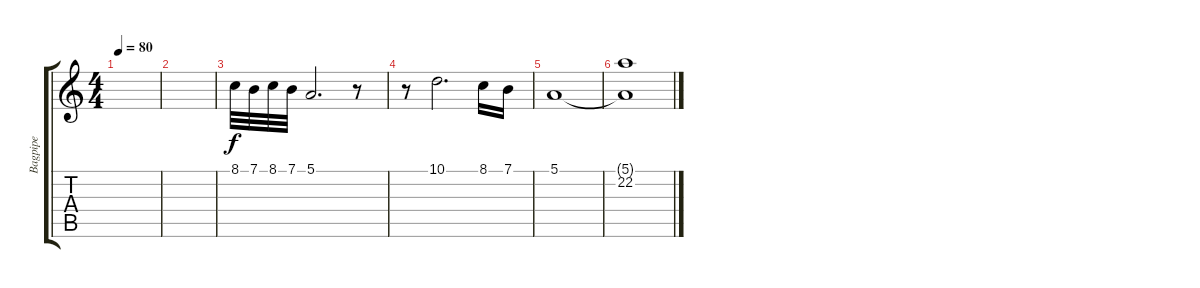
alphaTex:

\track ("Bagpipe" "Bagpipe") {instrument bagpipe}
\staff {score tabs}
\tuning (E4 B3 G3 D3 A2 E2) {hide}
\ts (4 4)
\tempo 80
\clef g2
\ks c
|
|
8.1.32 7.1.32 8.1.32 7.1.32 5.1.2{d} r.8 |
r.8 10.1.2{d} 8.1.16 7.1.16 |
5.1.1 |
(5.1{t} 22.2).1
